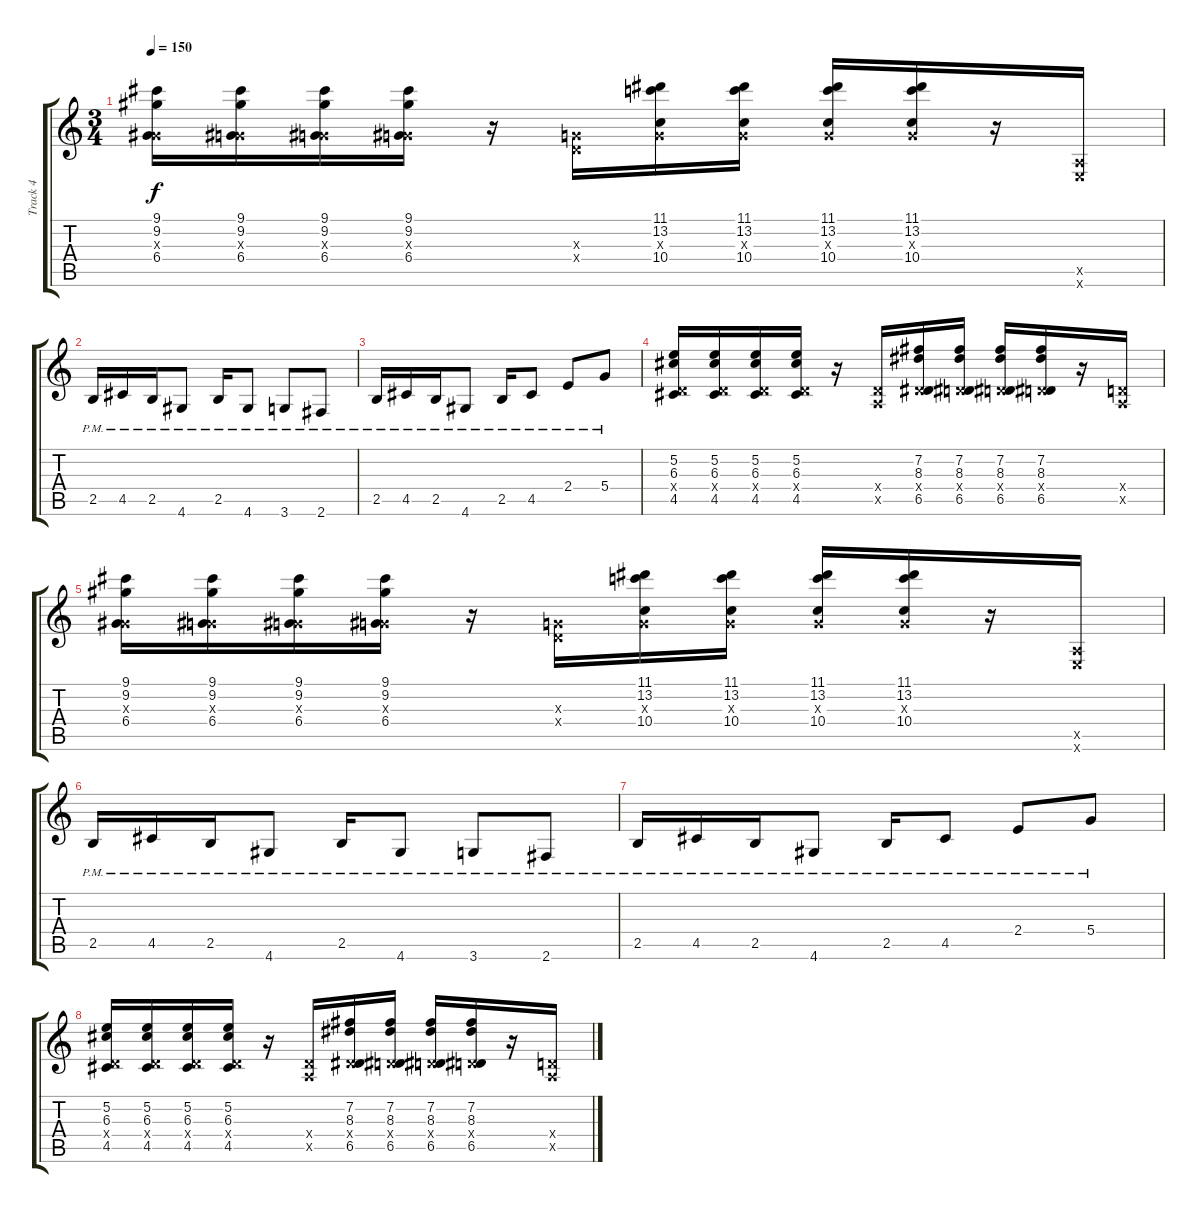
\track ("Track 4" "Track 4") {instrument distortionguitar}
\staff {score tabs}
\tuning (E4 B3 G3 D3 A2 E2) {hide}
\ts (3 4)
\tempo 150
\clef g2
\ks c
(9.1 9.2 0.3{x} 6.4).16{dy f} (9.1 9.2 0.3{x} 6.4).16 (9.1 9.2 0.3{x} 6.4).16 (9.1 9.2 0.3{x} 6.4).16 r.16 (0.3{x} 0.4{x}).16 (11.1 13.2 0.3{x} 10.4).16 (11.1 13.2 0.3{x} 10.4).16 (11.1 13.2 0.3{x} 10.4).16 (11.1 13.2 0.3{x} 10.4).16 r.16 (0.5{x} 0.6{x}).16 |
2.5{pm}.16 4.5{pm}.16 2.5{pm}.16 4.6{pm}.8 2.5{pm}.16 4.6{pm}.8 3.6{pm}.8 2.6{pm}.8 |
2.5{pm}.16 4.5{pm}.16 2.5{pm}.16 4.6{pm}.8 2.5{pm}.16 4.5{pm}.8 2.4{pm}.8 5.4{pm}.8 |
(5.2 6.3 0.4{x} 4.5).16 (5.2 6.3 0.4{x} 4.5).16 (5.2 6.3 0.4{x} 4.5).16 (5.2 6.3 0.4{x} 4.5).16 r.16 (0.4{x} 0.5{x}).16 (7.2 8.3 0.4{x} 6.5).16 (7.2 8.3 0.4{x} 6.5).16 (7.2 8.3 0.4{x} 6.5).16 (7.2 8.3 0.4{x} 6.5).16 r.16 (0.4{x} 0.5{x}).16 |
(9.1 9.2 0.3{x} 6.4).16 (9.1 9.2 0.3{x} 6.4).16 (9.1 9.2 0.3{x} 6.4).16 (9.1 9.2 0.3{x} 6.4).16 r.16 (0.3{x} 0.4{x}).16 (11.1 13.2 0.3{x} 10.4).16 (11.1 13.2 0.3{x} 10.4).16 (11.1 13.2 0.3{x} 10.4).16 (11.1 13.2 0.3{x} 10.4).16 r.16 (0.5{x} 0.6{x}).16 |
2.5{pm}.16 4.5{pm}.16 2.5{pm}.16 4.6{pm}.8 2.5{pm}.16 4.6{pm}.8 3.6{pm}.8 2.6{pm}.8 |
2.5{pm}.16 4.5{pm}.16 2.5{pm}.16 4.6{pm}.8 2.5{pm}.16 4.5{pm}.8 2.4{pm}.8 5.4{pm}.8 |
(5.2 6.3 0.4{x} 4.5).16 (5.2 6.3 0.4{x} 4.5).16 (5.2 6.3 0.4{x} 4.5).16 (5.2 6.3 0.4{x} 4.5).16 r.16 (0.4{x} 0.5{x}).16 (7.2 8.3 0.4{x} 6.5).16 (7.2 8.3 0.4{x} 6.5).16 (7.2 8.3 0.4{x} 6.5).16 (7.2 8.3 0.4{x} 6.5).16 r.16 (0.4{x} 0.5{x}).16
